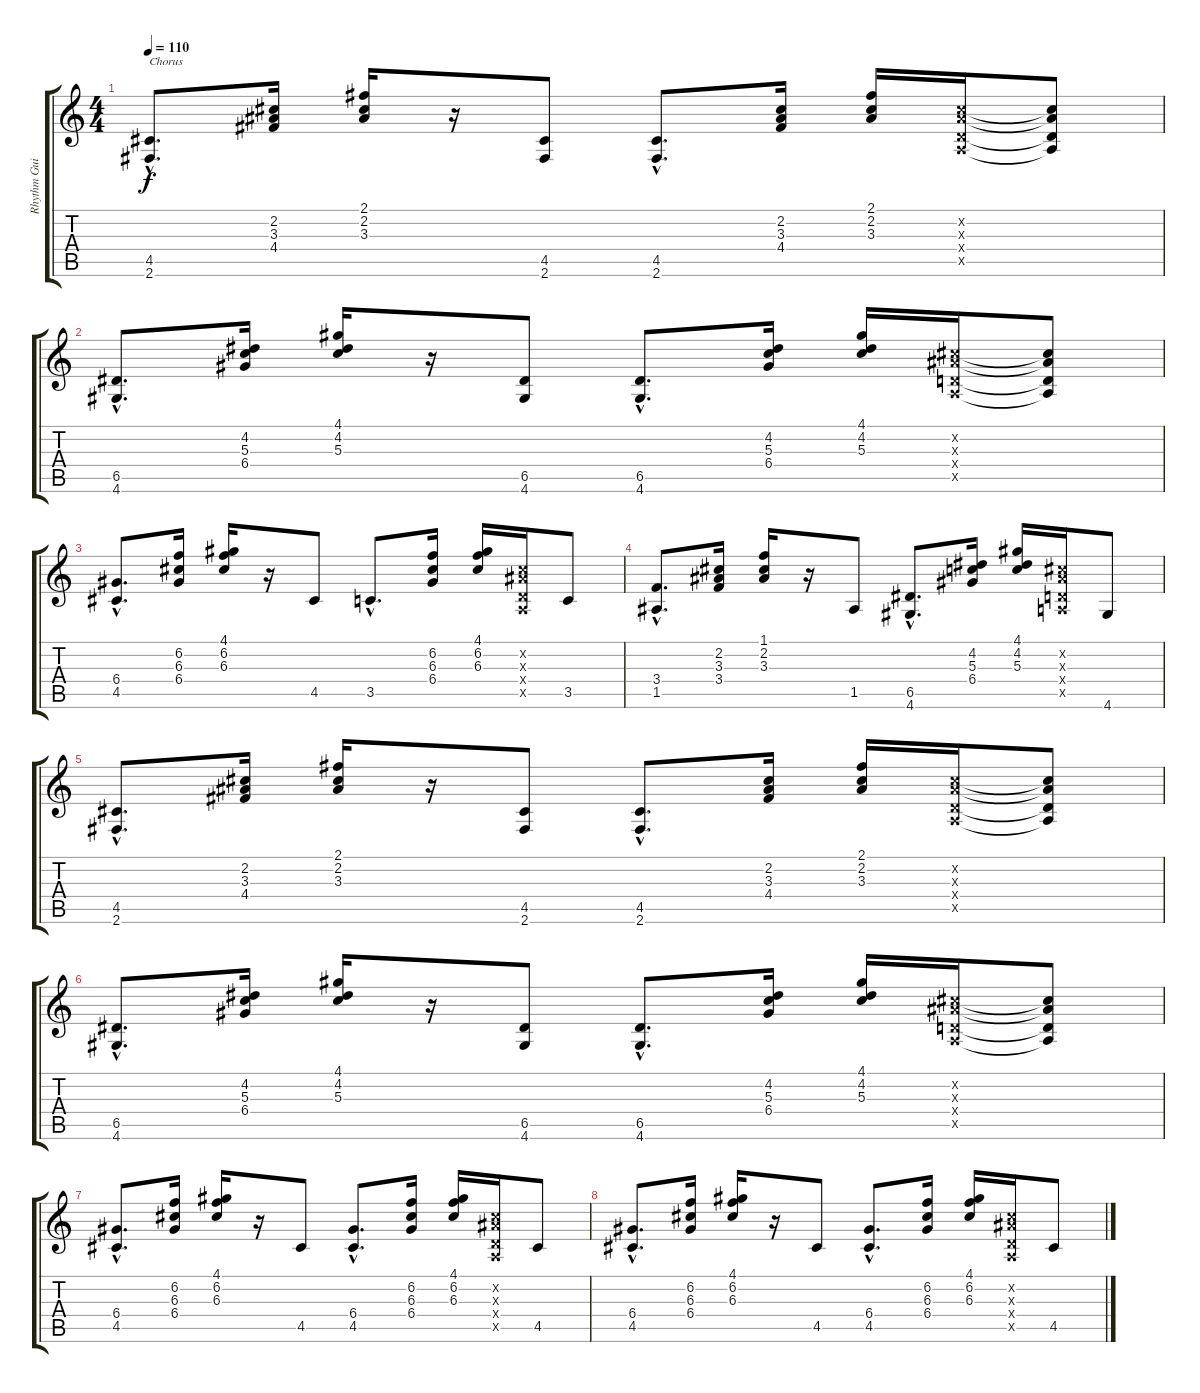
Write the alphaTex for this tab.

\track ("Rhythm Guitar" "Rhythm Gui") {instrument electricguitarjazz}
\staff {score tabs}
\tuning (E4 B3 G3 D3 A2 E2) {hide}
\ts (4 4)
\tempo 110
\clef g2
\ks c
(4.5{hac} 2.6{hac}).8{d txt "Chorus" dy f} (2.2 3.3 4.4).16 (2.1 2.2 3.3).16 r.16 (4.5 2.6).8 (4.5{hac} 2.6{hac}).8{d} (2.2 3.3 4.4).16 (2.1 2.2 3.3).16 (2.2{x} 3.3{x} 0.4{x} 0.5{x}).16 (2.2{t} 3.3{t} 0.4{t} 0.5{t}).8 |
(6.5{hac} 4.6{hac}).8{d} (4.2 5.3 6.4).16 (4.1 4.2 5.3).16 r.16 (6.5 4.6).8 (6.5{hac} 4.6{hac}).8{d} (4.2 5.3 6.4).16 (4.1 4.2 5.3).16 (2.2{x} 3.3{x} 0.4{x} 0.5{x}).16 (2.2{t} 3.3{t} 0.4{t} 0.5{t}).8 |
(6.4{hac} 4.5{hac}).8{d} (6.2 6.3 6.4).16 (4.1 6.2 6.3).16 r.16 4.5.8 3.5{hac}.8{d} (6.2 6.3 6.4).16 (4.1 6.2 6.3).16 (2.2{x} 3.3{x} 0.4{x} 0.5{x}).16 3.5.8 |
(3.4{hac} 1.5{hac}).8{d} (2.2 3.3 3.4).16 (1.1 2.2 3.3).16 r.16 1.5.8 (6.5{hac} 4.6{hac}).8{d} (4.2 5.3 6.4).16 (4.1 4.2 5.3).16 (2.2{x} 3.3{x} 0.4{x} 0.5{x}).16 4.6.8 |
(4.5{hac} 2.6{hac}).8{d} (2.2 3.3 4.4).16 (2.1 2.2 3.3).16 r.16 (4.5 2.6).8 (4.5{hac} 2.6{hac}).8{d} (2.2 3.3 4.4).16 (2.1 2.2 3.3).16 (2.2{x} 3.3{x} 0.4{x} 0.5{x}).16 (2.2{t} 3.3{t} 0.4{t} 0.5{t}).8 |
(6.5{hac} 4.6{hac}).8{d} (4.2 5.3 6.4).16 (4.1 4.2 5.3).16 r.16 (6.5 4.6).8 (6.5{hac} 4.6{hac}).8{d} (4.2 5.3 6.4).16 (4.1 4.2 5.3).16 (2.2{x} 3.3{x} 0.4{x} 0.5{x}).16 (2.2{t} 3.3{t} 0.4{t} 0.5{t}).8 |
(6.4{hac} 4.5{hac}).8{d} (6.2 6.3 6.4).16 (4.1 6.2 6.3).16 r.16 4.5.8 (6.4{hac} 4.5{hac}).8{d} (6.2 6.3 6.4).16 (4.1 6.2 6.3).16 (2.2{x} 3.3{x} 0.4{x} 0.5{x}).16 4.5.8 |
(6.4{hac} 4.5{hac}).8{d} (6.2 6.3 6.4).16 (4.1 6.2 6.3).16 r.16 4.5.8 (6.4{hac} 4.5{hac}).8{d} (6.2 6.3 6.4).16 (4.1 6.2 6.3).16 (2.2{x} 3.3{x} 0.4{x} 0.5{x}).16 4.5.8
